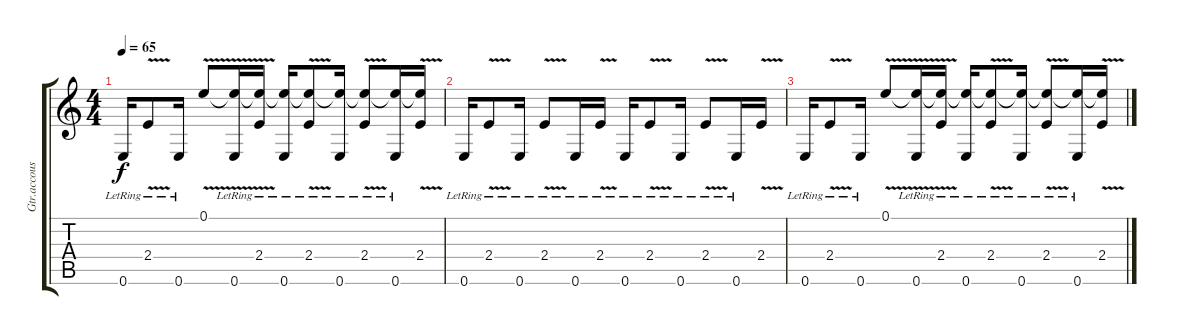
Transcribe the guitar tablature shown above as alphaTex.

\track ("Gtr.accoustique II" "Gtr.accous") {instrument acousticguitarsteel}
\staff {score tabs}
\tuning (E4 B3 G3 D3 A2 E2) {hide}
\ts (4 4)
\tempo 65
\clef g2
\ks c
0.6{lr}.16{dy f instrument electricguitarclean} 2.4{v lr}.8 0.6{lr}.16 0.1{v}.8 (0.1{t} 0.6{lr}).16 (0.1{t} 2.4{v lr}).16 (0.1{t} 0.6{lr}).16 (0.1{t} 2.4{v lr}).8 (0.1{t} 0.6{lr}).16 (0.1{t} 2.4{v lr}).8 (0.1{t} 0.6{lr}).16 (0.1{t} 2.4{v}).16 |
0.6{lr}.16{instrument electricguitarclean} 2.4{v lr}.8 0.6{lr}.16 2.4{v lr}.8 0.6{lr}.16 2.4{v lr}.16 0.6{lr}.16 2.4{v lr}.8 0.6{lr}.16 2.4{v lr}.8 0.6{lr}.16 2.4{v}.16 |
0.6{lr}.16{instrument electricguitarclean} 2.4{v lr}.8 0.6{lr}.16 0.1{v}.8 (0.1{t} 0.6{lr}).16 (0.1{t} 2.4{v lr}).16 (0.1{t} 0.6{lr}).16 (0.1{t} 2.4{v lr}).8 (0.1{t} 0.6{lr}).16 (0.1{t} 2.4{v lr}).8 (0.1{t} 0.6{lr}).16 (0.1{t} 2.4{v}).16
